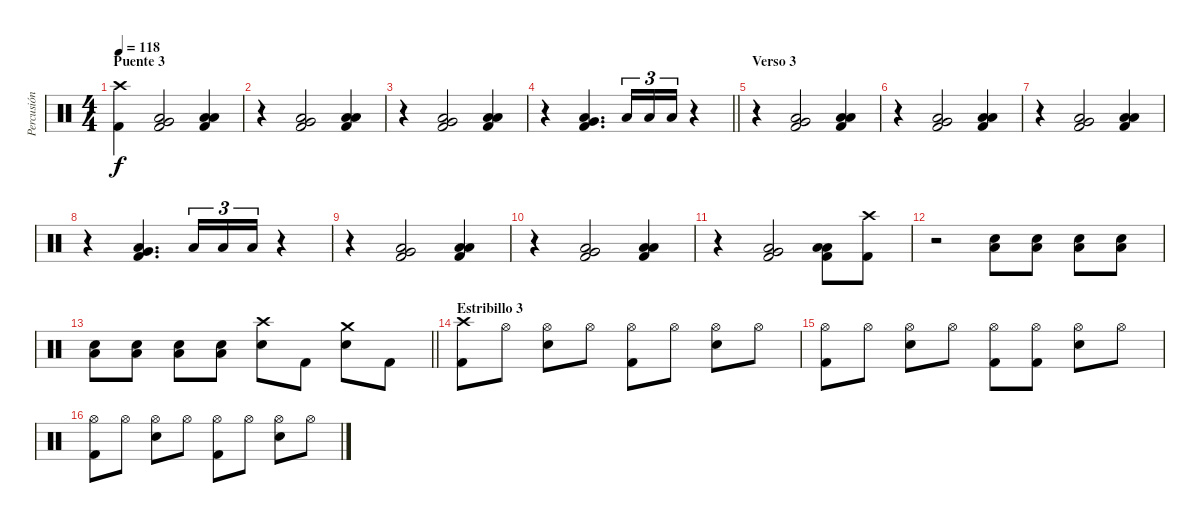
\track ("Percusión" "Percusión") {instrument percussion}
\staff {score}
\articulation defaults
\ts (4 4)
\section ("" "Puente 3")
\tempo 118
\clef neutral
\ks c
("Crash high (hit)" "Kick (hit) 2").4{dy f} ("Very Low Tom (hit)" "Low Floor Tom (hit)" "Kick (hit) 2").2 ("Low Floor Tom (hit)" "Low Floor Tom (hit)" "Kick (hit) 2").4 |
r.4 ("Very Low Tom (hit)" "Low Floor Tom (hit)" "Kick (hit) 2").2 ("Low Floor Tom (hit)" "Low Floor Tom (hit)" "Kick (hit) 2").4 |
r.4 ("Very Low Tom (hit)" "Low Floor Tom (hit)" "Kick (hit) 2").2 ("Low Floor Tom (hit)" "Low Floor Tom (hit)" "Kick (hit) 2").4 |
\barLineRight lightlight
r.4 ("Very Low Tom (hit)" "Low Floor Tom (hit)" "Kick (hit) 2").4{d} "Low Floor Tom (hit)".16{tu (3 2)} "Low Floor Tom (hit)".16{tu (3 2)} "Low Floor Tom (hit)".16{tu (3 2)} r.4 |
\section ("" "Verso 3")
r.4 ("Very Low Tom (hit)" "Low Floor Tom (hit)" "Kick (hit) 2").2 ("Low Floor Tom (hit)" "Low Floor Tom (hit)" "Kick (hit) 2").4 |
r.4 ("Very Low Tom (hit)" "Low Floor Tom (hit)" "Kick (hit) 2").2 ("Low Floor Tom (hit)" "Low Floor Tom (hit)" "Kick (hit) 2").4 |
r.4 ("Very Low Tom (hit)" "Low Floor Tom (hit)" "Kick (hit) 2").2 ("Low Floor Tom (hit)" "Low Floor Tom (hit)" "Kick (hit) 2").4 |
r.4 ("Very Low Tom (hit)" "Low Floor Tom (hit)" "Kick (hit) 2").4{d} "Low Floor Tom (hit)".16{tu (3 2)} "Low Floor Tom (hit)".16{tu (3 2)} "Low Floor Tom (hit)".16{tu (3 2)} r.4 |
r.4 ("Very Low Tom (hit)" "Low Floor Tom (hit)" "Kick (hit) 2").2 ("Low Floor Tom (hit)" "Low Floor Tom (hit)" "Kick (hit) 2").4 |
r.4 ("Very Low Tom (hit)" "Low Floor Tom (hit)" "Kick (hit) 2").2 ("Low Floor Tom (hit)" "Low Floor Tom (hit)" "Kick (hit) 2").4 |
r.4 ("Very Low Tom (hit)" "Low Floor Tom (hit)" "Kick (hit) 2").2 ("Low Floor Tom (hit)" "Low Floor Tom (hit)" "Kick (hit) 2").8 ("Crash high (hit)" "Kick (hit) 2").8 |
r.2 ("Low Floor Tom (hit)" "Electric Snare (hit)").8 ("Low Floor Tom (hit)" "Electric Snare (hit)").8 ("Low Floor Tom (hit)" "Electric Snare (hit)").8 ("Low Floor Tom (hit)" "Electric Snare (hit)").8 |
\barLineRight lightlight
("Low Floor Tom (hit)" "Electric Snare (hit)").8 ("Low Floor Tom (hit)" "Electric Snare (hit)").8 ("Low Floor Tom (hit)" "Electric Snare (hit)").8 ("Low Floor Tom (hit)" "Electric Snare (hit)").8 ("Crash high (hit)" "Electric Snare (hit)").8 "Kick (hit) 2".8 ("Crash medium (hit)" "Electric Snare (hit)").8 "Kick (hit) 2".8 |
\section ("" "Estribillo 3")
("Crash high (hit)" "Kick (hit) 2").8 "Hi-Hat (open)".8 ("Hi-Hat (open)" "Electric Snare (hit)").8 "Hi-Hat (open)".8 ("Hi-Hat (open)" "Kick (hit) 2").8 "Hi-Hat (open)".8 ("Hi-Hat (open)" "Electric Snare (hit)").8 "Hi-Hat (open)".8 |
("Hi-Hat (open)" "Kick (hit) 2").8 "Hi-Hat (open)".8 ("Hi-Hat (open)" "Electric Snare (hit)").8 "Hi-Hat (open)".8 ("Hi-Hat (open)" "Kick (hit) 2").8 ("Hi-Hat (open)" "Kick (hit) 2").8 ("Hi-Hat (open)" "Electric Snare (hit)").8 "Hi-Hat (open)".8 |
("Hi-Hat (open)" "Kick (hit) 2").8 "Hi-Hat (open)".8 ("Hi-Hat (open)" "Electric Snare (hit)").8 "Hi-Hat (open)".8 ("Hi-Hat (open)" "Kick (hit) 2").8 "Hi-Hat (open)".8 ("Hi-Hat (open)" "Electric Snare (hit)").8 "Hi-Hat (open)".8
